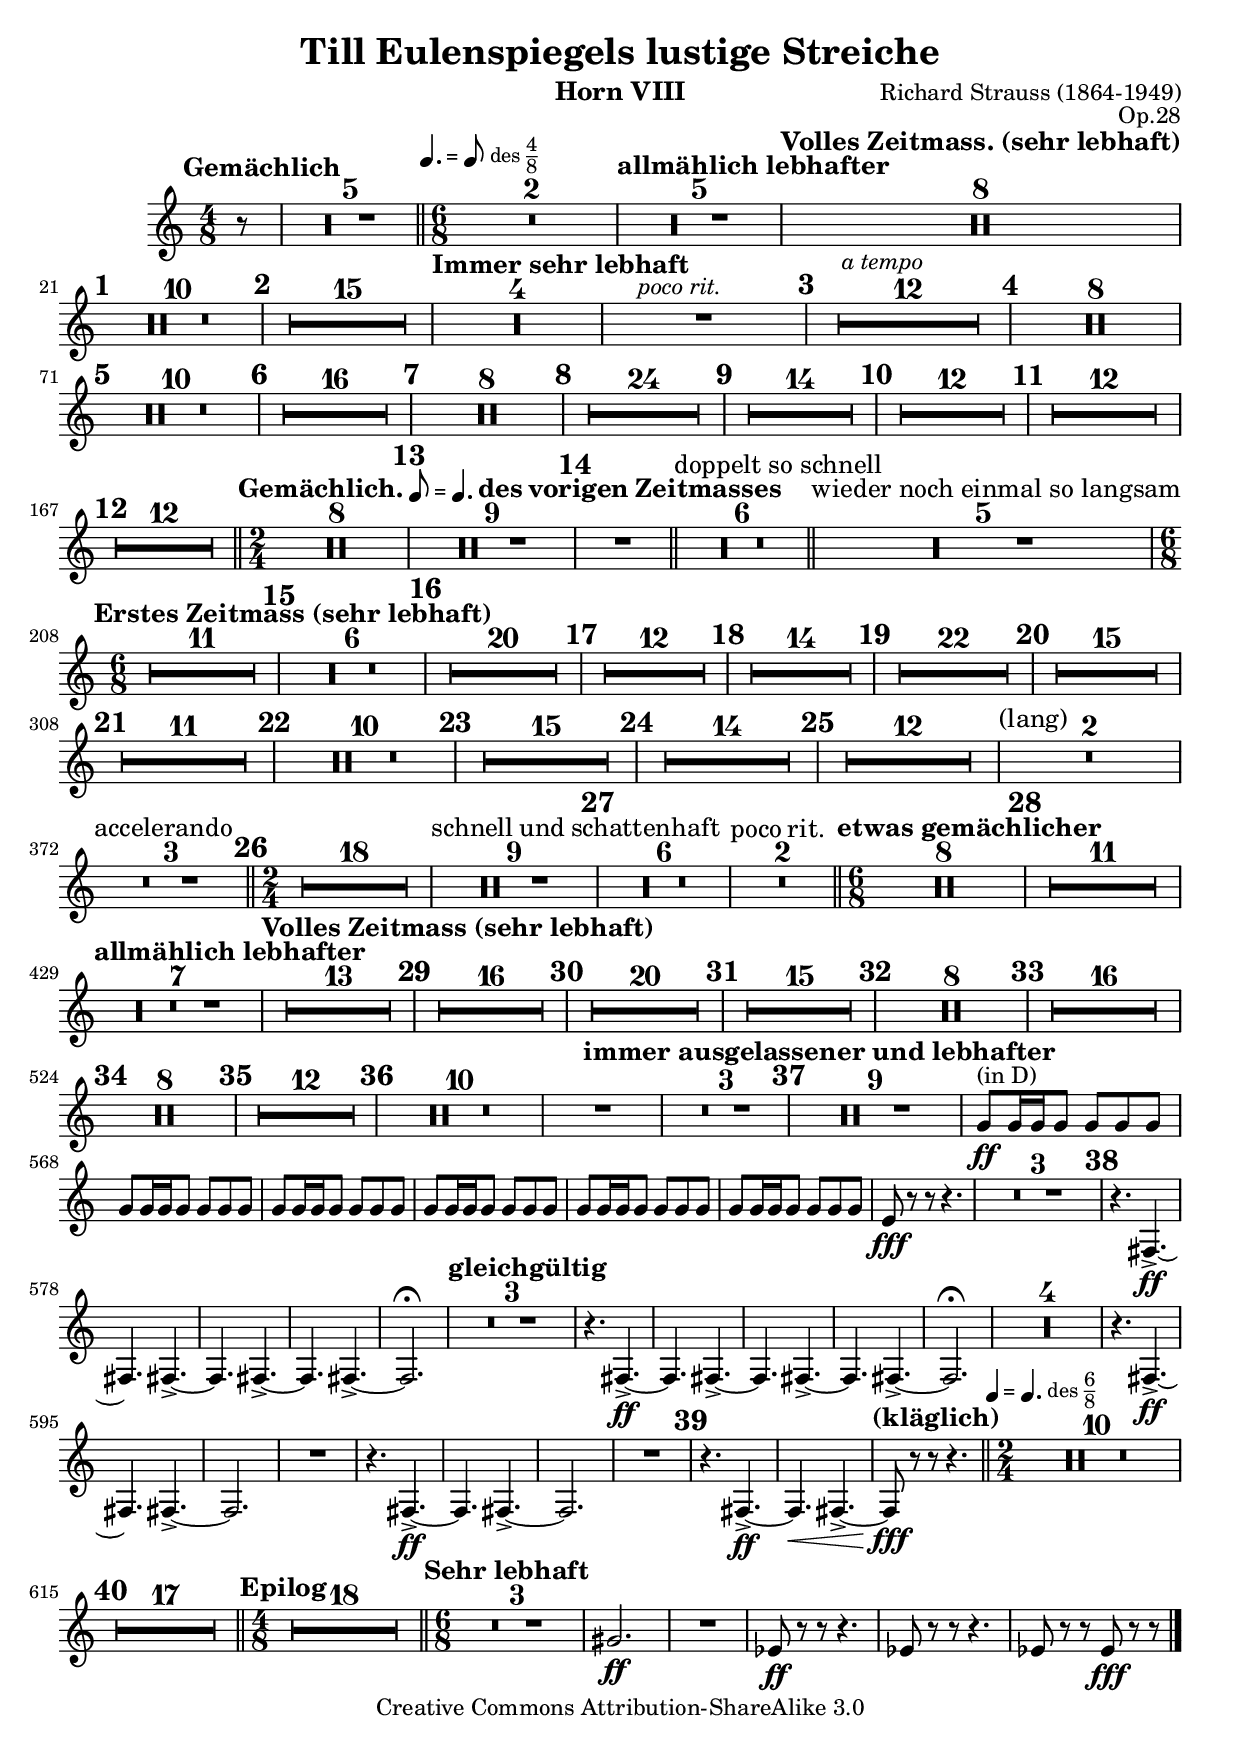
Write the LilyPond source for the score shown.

\version "2.12.2"

\include "defs.lyi" 
\version "2.12.2"

hornEight = \relative c''
{
  %4/8
  r8
  R2*5 |

  %6/8
  R2.*2
  %"allmählich lebhafter"
  R2.*5 |
  %"Volles Zeitmass. (sehr lebhaft)"
  R2.*8

  %1
  R2.*10

  %2
  R2.*15
  %"Immer sehr lebhaft"
  R2.*4
  R2. %"poco rit."

  %3
  R2.*12 %"a tempo"

  %4
  R2.*8

  %5
  R2.*10

  %6
  R2.*16

  %7
  R2.*8

  %8
  R2.*24

  %9
  R2.*14

  %10
  R2.*12 |

  %11
  R2.*12 |

  %12
  R2.*12 |
  %2/4
  R2*8 |

  %13
  R2*9 |

  %14
  R2 |
  %\markup{"doppelt so schnell"}
  R2*6 |
  %\markup{"weider noch einmal so langsam"}
  R2*5 |
  %6/8
  %"Erstes Zeitmass (sehr lebhaft)"
  R2.*11 |

  %15
  R2.*6 |

  %16
  R2.*20 |

  %17
  R2.*12 |

  %18
  R2.*14 |

  %19
  R2.*22 |

  %20
  R2.*15 |

  %21
  R2.*11 |

  %22
  R2.*10 |

  %23
  R2.*15 |

  %24
  R2.*14 |

  %25
  R2.*12 |
  %\markup{(lang)}
  R2.*2 |
  %\markup{accelerando}
  R2.*3 |

  %26
  %2/4
  R2*18 |
  %\markup{schnell und schattenhaft}
  R2*9 |

  %27
  R2*6 |
  %\markup{poco rit.}
  R2*2 |

  %6/8
  %"etwas gemächlicher"
  R2.*8 |

  %28
  R2.*11 |
  %"allmählich lebhafter"
  R2.*7 |
  %"Volles Zeitmass (sehr lebhaft)"
  R2.*13 |

  %29
  R2.*16 |

  %30
  R2.*20 |

  %31
  R2.*15 |

  %32
  R2.*8 |

  %33
  R2.*16 |

  %34
  R2.*8 |

  %35
  R2.*12 |

  %36
  R2.*14 |

  %37
  R2.*9 |
  \transposition d
  g8\ff^"(in D)" g16 g g8 g g g |
  \repeat unfold 5 {g8 g16 g g8 g g g |}
  e8\fff r r r4. |
  R2.*3 |

  %38
  \repeat unfold 2
  {
    r4. fis,~->\ff |
    \repeat unfold 3 {fis fis~-> |}
    fis2.\fermata |
  }
  \alternative
  {
    {R2.*3 |}
    {R2.*4 |}
  }
  r4. fis~->\ff |
  fis fis~-> |
  fis2. |
  R2. |
  r4. fis~->\ff |
  fis fis~-> |
  fis2. |
  R2.

  %39
  r4. fis~->\ff |
  fis\< fis~-> |
  %"(kläglich)"
  fis8\fff r r r4. |
  %2/4
  R2*10 |

  %40
  R2*17 |
  %4/8
  %"Epilog"
  R2*18 |
  %6/8
  %"Sehr lebhaft"
  R2.*3 |
  gis'2.\ff |
  R2. |
  ees8\ff r r r4. |
  ees8 r r r4. |
  ees8 r r ees\fff r r |
}

 

instrument = "Horn VIII"

notes = \hornEight

\include "part.lyi"

